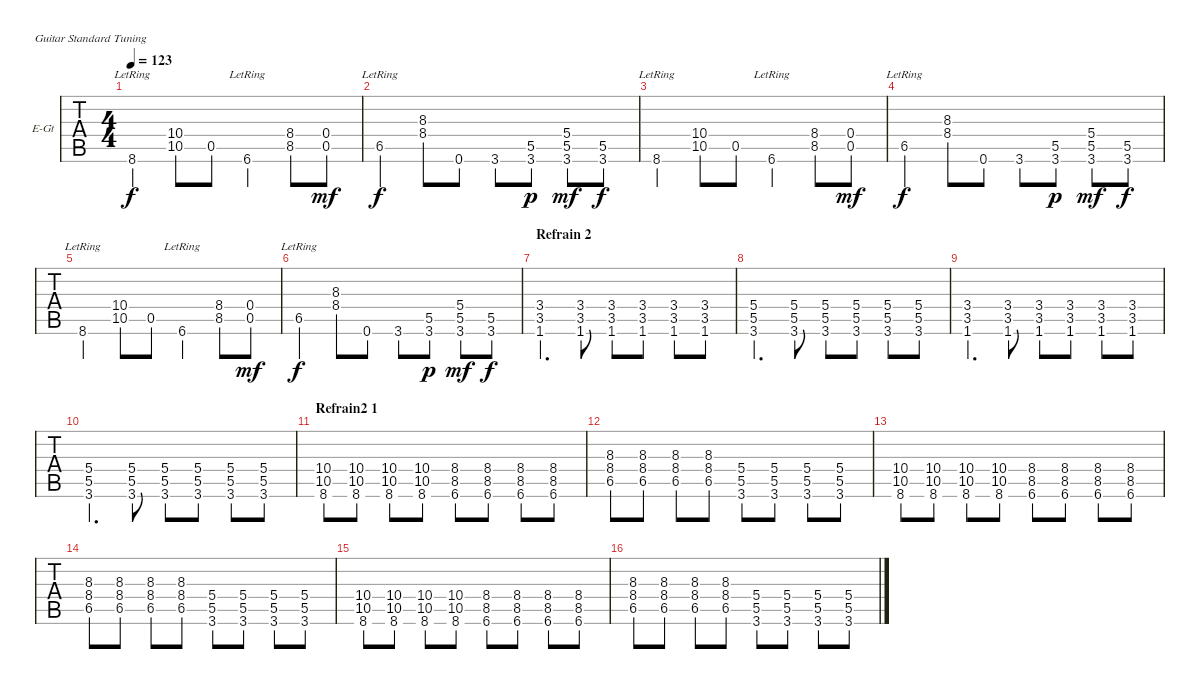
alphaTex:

\bracketExtendMode groupsimilarinstruments
\firstSystemTrackNameOrientation horizontal
\otherSystemsTrackNameOrientation horizontal
\track ("Guitare" "E-Gt") {instrument electricguitarclean}
\staff {tabs}
\tuning (E4 B3 G3 D3 A2 E2)
\ts (4 4)
\tempo 123
\clef g2
\ks c
8.6{lr}.4{dy f} (10.4 10.5).8 0.5.8 6.6{lr}.4 (8.4 8.5).8 (0.4 0.5).8{dy mf} |
6.5{lr}.4{dy f} (8.3 8.4).8 0.6.8 3.6.8 (5.5 3.6).8{dy p} (5.4 5.5 3.6).8{dy mf} (5.5 3.6).8{dy f} |
8.6{lr}.4 (10.4 10.5).8 0.5.8 6.6{lr}.4 (8.4 8.5).8 (0.4 0.5).8{dy mf} |
6.5{lr}.4{dy f} (8.3 8.4).8 0.6.8 3.6.8 (5.5 3.6).8{dy p} (5.4 5.5 3.6).8{dy mf} (5.5 3.6).8{dy f} |
8.6{lr}.4 (10.4 10.5).8 0.5.8 6.6{lr}.4 (8.4 8.5).8 (0.4 0.5).8{dy mf} |
6.5{lr}.4{dy f} (8.3 8.4).8 0.6.8 3.6.8 (5.5 3.6).8{dy p} (5.4 5.5 3.6).8{dy mf} (5.5 3.6).8{dy f} |
\section ("" "Refrain 2")
(3.4 3.5 1.6).4{d} (3.4 3.5 1.6).8 (3.4 3.5 1.6).8 (3.4 3.5 1.6).8 (3.4 3.5 1.6).8 (3.4 3.5 1.6).8 |
(5.4 5.5 3.6).4{d} (5.4 5.5 3.6).8 (5.4 5.5 3.6).8 (5.4 5.5 3.6).8 (5.4 5.5 3.6).8 (5.4 5.5 3.6).8 |
(3.4 3.5 1.6).4{d} (3.4 3.5 1.6).8 (3.4 3.5 1.6).8 (3.4 3.5 1.6).8 (3.4 3.5 1.6).8 (3.4 3.5 1.6).8 |
(5.4 5.5 3.6).4{d} (5.4 5.5 3.6).8 (5.4 5.5 3.6).8 (5.4 5.5 3.6).8 (5.4 5.5 3.6).8 (5.4 5.5 3.6).8 |
\section ("" "Refrain2 1")
(10.4 10.5 8.6).8 (10.4 10.5 8.6).8 (10.4 10.5 8.6).8 (10.4 10.5 8.6).8 (8.4 8.5 6.6).8 (8.4 8.5 6.6).8 (8.4 8.5 6.6).8 (8.4 8.5 6.6).8 |
(8.3 8.4 6.5).8 (8.3 8.4 6.5).8 (8.3 8.4 6.5).8 (8.3 8.4 6.5).8 (5.4 5.5 3.6).8 (5.4 5.5 3.6).8 (5.4 5.5 3.6).8 (5.4 5.5 3.6).8 |
(10.4 10.5 8.6).8 (10.4 10.5 8.6).8 (10.4 10.5 8.6).8 (10.4 10.5 8.6).8 (8.4 8.5 6.6).8 (8.4 8.5 6.6).8 (8.4 8.5 6.6).8 (8.4 8.5 6.6).8 |
(8.3 8.4 6.5).8 (8.3 8.4 6.5).8 (8.3 8.4 6.5).8 (8.3 8.4 6.5).8 (5.4 5.5 3.6).8 (5.4 5.5 3.6).8 (5.4 5.5 3.6).8 (5.4 5.5 3.6).8 |
(10.4 10.5 8.6).8 (10.4 10.5 8.6).8 (10.4 10.5 8.6).8 (10.4 10.5 8.6).8 (8.4 8.5 6.6).8 (8.4 8.5 6.6).8 (8.4 8.5 6.6).8 (8.4 8.5 6.6).8 |
(8.3 8.4 6.5).8 (8.3 8.4 6.5).8 (8.3 8.4 6.5).8 (8.3 8.4 6.5).8 (5.4 5.5 3.6).8 (5.4 5.5 3.6).8 (5.4 5.5 3.6).8 (5.4 5.5 3.6).8
